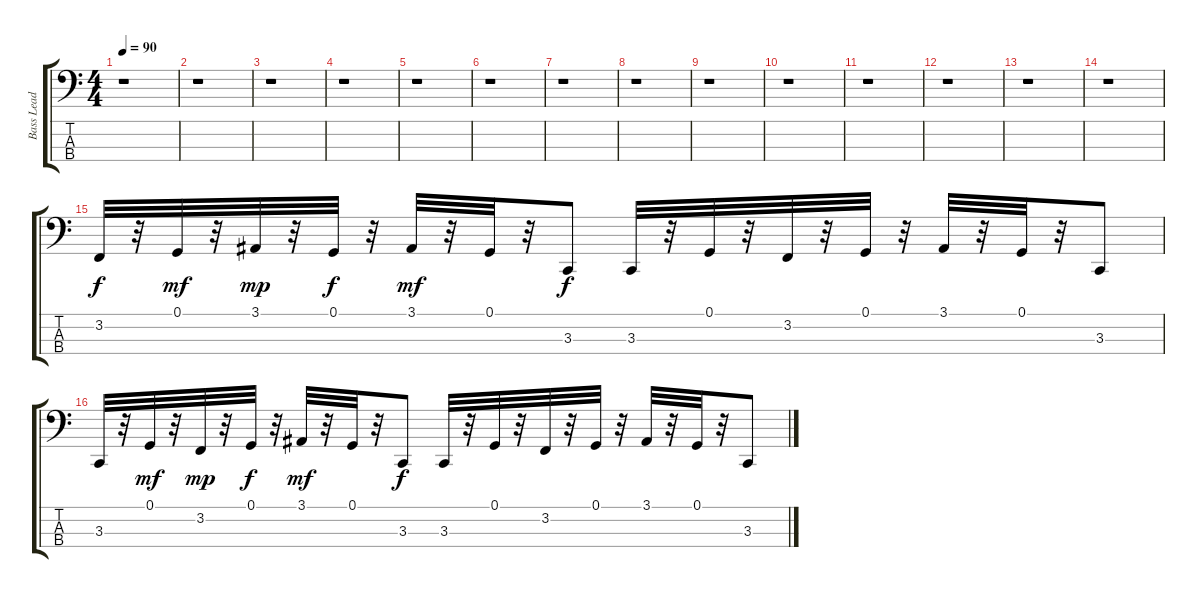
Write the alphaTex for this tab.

\track ("Bass Lead" "Bass Lead") {instrument lead8bassandlead}
\staff {score tabs}
\tuning (G2 D2 A1 E1) {hide}
\ts (4 4)
\tempo 90
\clef f4
\ks c
r.1{dy f} |
r.1 |
r.1 |
r.1 |
r.1 |
r.1 |
r.1 |
r.1 |
r.1 |
r.1 |
r.1 |
r.1 |
r.1 |
r.1 |
3.2.32{volume 12} r.32 0.1.32{dy mf} r.32 3.1.32{dy mp} r.32 0.1.32{dy f} r.32 3.1.32{dy mf} r.32 0.1.32 r.32 3.3.8{dy f} 3.3.32 r.32 0.1.32 r.32 3.2.32 r.32 0.1.32 r.32 3.1.32 r.32 0.1.32 r.32 3.3.8 |
3.3.32 r.32 0.1.32{dy mf} r.32 3.2.32{dy mp} r.32 0.1.32{dy f} r.32 3.1.32{dy mf} r.32 0.1.32 r.32 3.3.8{dy f} 3.3.32 r.32 0.1.32 r.32 3.2.32 r.32 0.1.32 r.32 3.1.32 r.32 0.1.32 r.32 3.3.8
